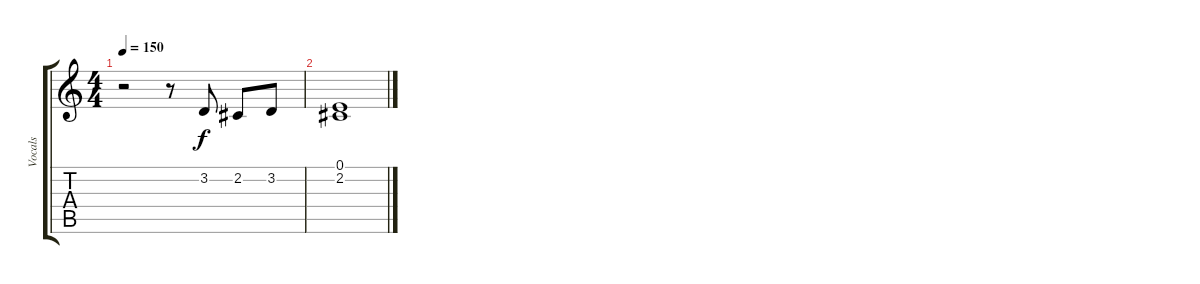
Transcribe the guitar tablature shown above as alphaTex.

\track ("Vocals" "Vocals") {instrument clarinet}
\staff {score tabs}
\tuning (E4 B3 G3 D3 A2 E2) {hide}
\ts (4 4)
\tempo 150
\clef g2
\ks c
r.2{dy f} r.8 3.2.8 2.2.8 3.2.8 |
(0.1 2.2).1
